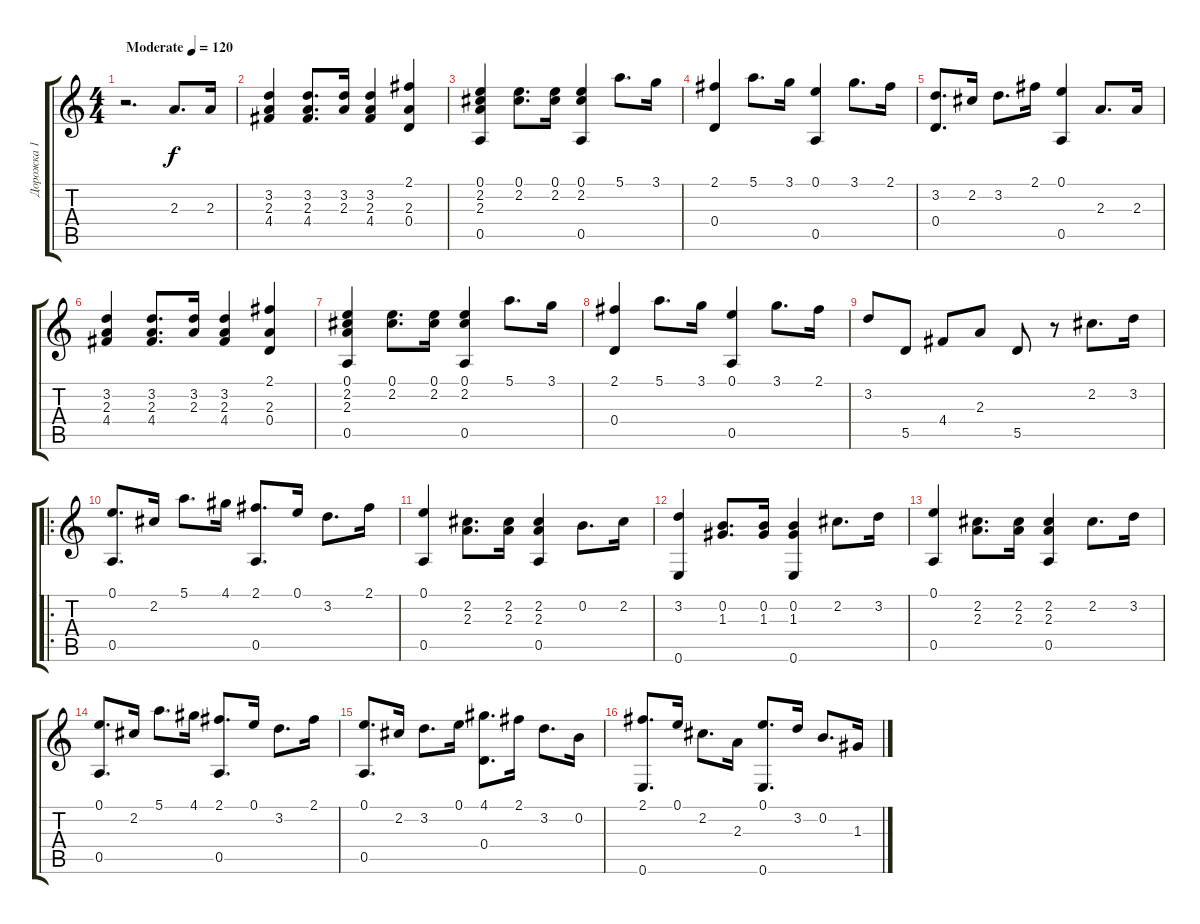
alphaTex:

\track ("Дорожка 1" "Дорожка 1") {instrument acousticguitarnylon}
\staff {score tabs}
\tuning (E4 B3 G3 D3 A2 E2) {hide}
\ts (4 4)
\tempo (120 "Moderate")
\clef g2
\ks c
r.2{d dy f instrument acousticguitarnylon} 2.3.8{d} 2.3.16 |
(3.2 2.3 4.4).4 (3.2 2.3 4.4).8{d} (3.2 2.3).16 (3.2 2.3 4.4).4 (2.1 2.3 0.4).4 |
(0.1 2.2 2.3 0.5).4 (0.1 2.2).8{d} (0.1 2.2).16 (0.1 2.2 0.5).4 5.1.8{d} 3.1.16 |
(2.1 0.4).4 5.1.8{d} 3.1.16 (0.1 0.5).4 3.1.8{d} 2.1.16 |
(3.2 0.4).8{d} 2.2.16 3.2.8{d} 2.1.16 (0.1 0.5).4 2.3.8{d} 2.3.16 |
(3.2 2.3 4.4).4 (3.2 2.3 4.4).8{d} (3.2 2.3).16 (3.2 2.3 4.4).4 (2.1 2.3 0.4).4 |
(0.1 2.2 2.3 0.5).4 (0.1 2.2).8{d} (0.1 2.2).16 (0.1 2.2 0.5).4 5.1.8{d} 3.1.16 |
(2.1 0.4).4 5.1.8{d} 3.1.16 (0.1 0.5).4 3.1.8{d} 2.1.16 |
3.2.8 5.5.8 4.4.8 2.3.8 5.5.8 r.8 2.2.8{d} 3.2.16 |
\ro
(0.1 0.5).8{d} 2.2.16 5.1.8{d} 4.1.16 (2.1 0.5).8{d} 0.1.16 3.2.8{d} 2.1.16 |
(0.1 0.5).4 (2.2 2.3).8{d} (2.2 2.3).16 (2.2 2.3 0.5).4 0.2.8{d} 2.2.16 |
(3.2 0.6).4 (0.2 1.3).8{d} (0.2 1.3).16 (0.2 1.3 0.6).4 2.2.8{d} 3.2.16 |
(0.1 0.5).4 (2.2 2.3).8{d} (2.2 2.3).16 (2.2 2.3 0.5).4 2.2.8{d} 3.2.16 |
(0.1 0.5).8{d} 2.2.16 5.1.8{d} 4.1.16 (2.1 0.5).8{d} 0.1.16 3.2.8{d} 2.1.16 |
(0.1 0.5).8{d} 2.2.16 3.2.8{d} 0.1.16 (4.1 0.4).8{d} 2.1.16 3.2.8{d} 0.2.16 |
(2.1 0.6).8{d} 0.1.16 2.2.8{d} 2.3.16 (0.1 0.6).8{d} 3.2.16 0.2.8{d} 1.3.16
